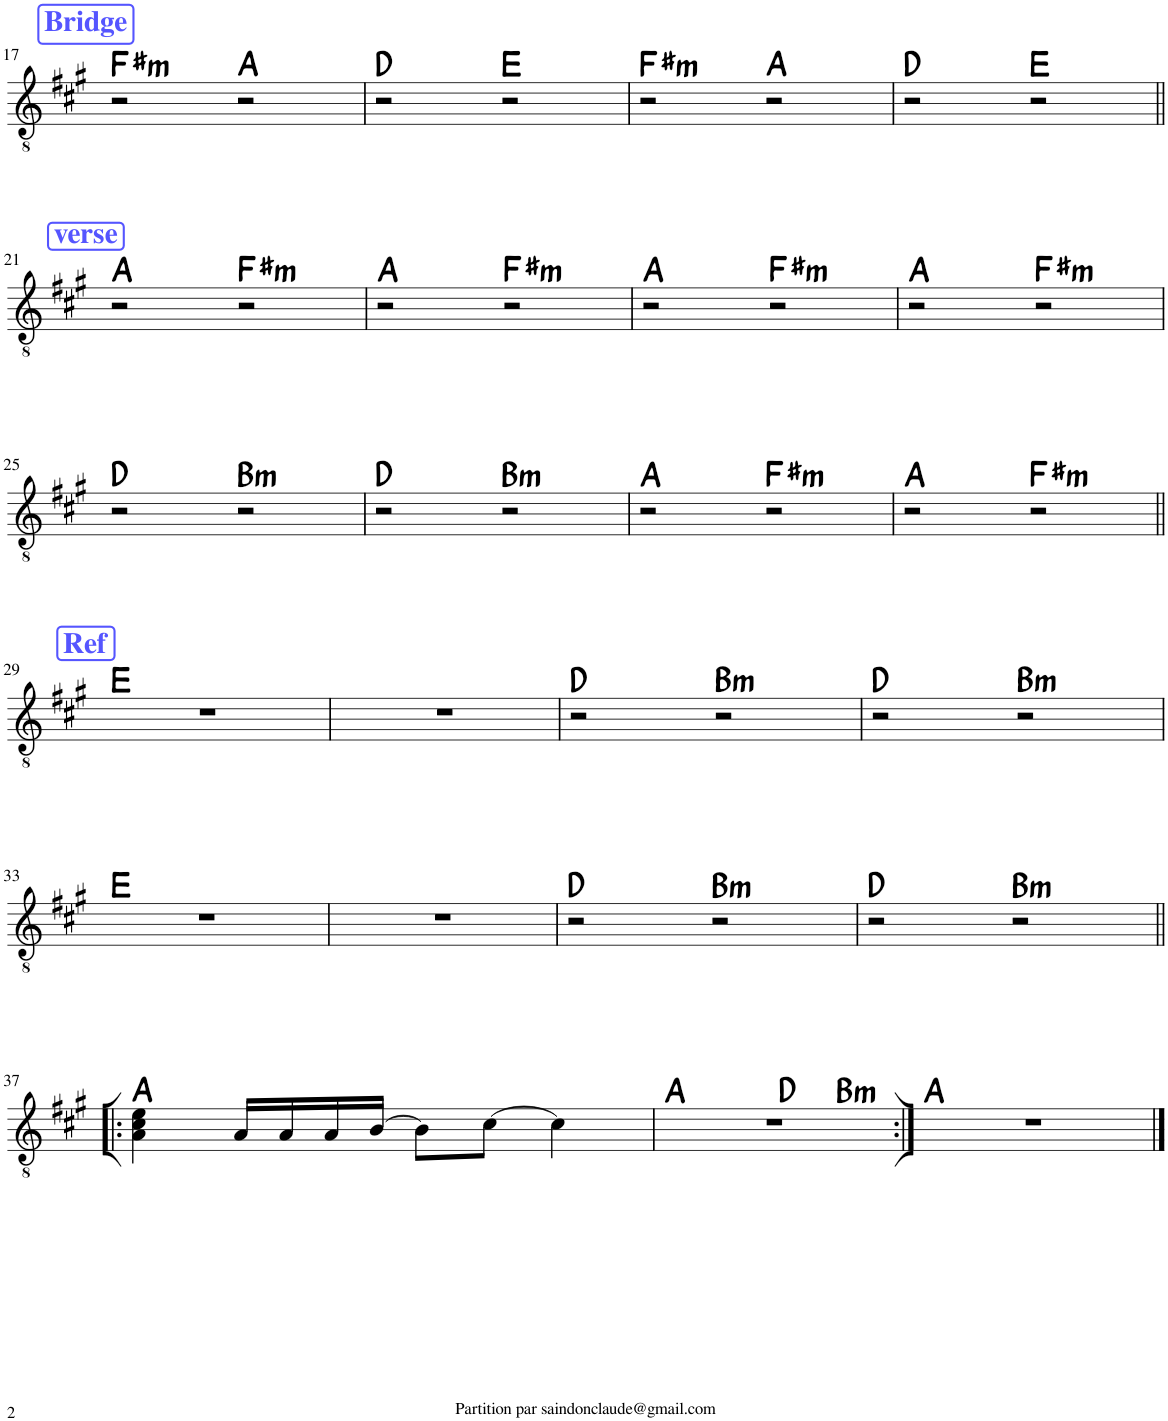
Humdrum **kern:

**kern	**harte
*part1	*part1
*staff1	*
*I"Classical Guitar	*
*I'Guit.	*
!!LO:PB:g=z
*clefGv2	*
*k[f#c#g#]	*
*M4/4	*
!!LO:REH:place=s1:a:B:cj:color=#5555FF:fs=14:t=Bridge
=17	=17
!	!LO:H:kt=m
2r	F#:min
2r	A:maj
=18	=18
2r	D:maj
2r	E:maj
=19	=19
!	!LO:H:kt=m
2r	F#:min
2r	A:maj
=20	=20
2r	D:maj
2r	E:maj
!!LO:LB:g=z
!!LO:REH:place=s1:a:B:cj:color=#5555FF:fs=14:t=verse
=21||	=21||
2r	A:maj
!	!LO:H:kt=m
2r	F#:min
=22	=22
2r	A:maj
!	!LO:H:kt=m
2r	F#:min
=23	=23
2r	A:maj
!	!LO:H:kt=m
2r	F#:min
=24	=24
2r	A:maj
!	!LO:H:kt=m
2r	F#:min
!!LO:LB:g=z
=25	=25
2r	D:maj
!	!LO:H:kt=m
2r	B:min
=26	=26
2r	D:maj
!	!LO:H:kt=m
2r	B:min
=27	=27
2r	A:maj
!	!LO:H:kt=m
2r	F#:min
=28	=28
2r	A:maj
!	!LO:H:kt=m
2r	F#:min
!!LO:LB:g=z
!!LO:REH:place=s1:a:B:cj:color=#5555FF:fs=14:t=Ref
=29||	=29||
1r	E:maj
=30	=30
1r	.
=31	=31
2r	D:maj
!	!LO:H:kt=m
2r	B:min
=32	=32
2r	D:maj
!	!LO:H:kt=m
2r	B:min
!!LO:LB:g=z
=33	=33
1r	E:maj
=34	=34
1r	.
=35	=35
2r	D:maj
!	!LO:H:kt=m
2r	B:min
=36	=36
2r	D:maj
!	!LO:H:kt=m
2r	B:min
!!LO:LB:g=z
=37!|:	=37!|:
4A\ 4c#\ 4e\	A:maj
16A/LL	.
16A/	.
16A/	.
[16B/JJ	.
8B\L]	.
[8c#\J	.
4c#\]	.
=38	=38
*^	*
*	*^	*
1r	2ryy	2.ryy	A:maj
.	2ryy	.	D:maj
!	!	!	!LO:H:kt=m
.	.	4ryy	B:min
*v	*v	*v	*
=39:|!	=39:|!
1r	A:maj
==	==
*-	*-
